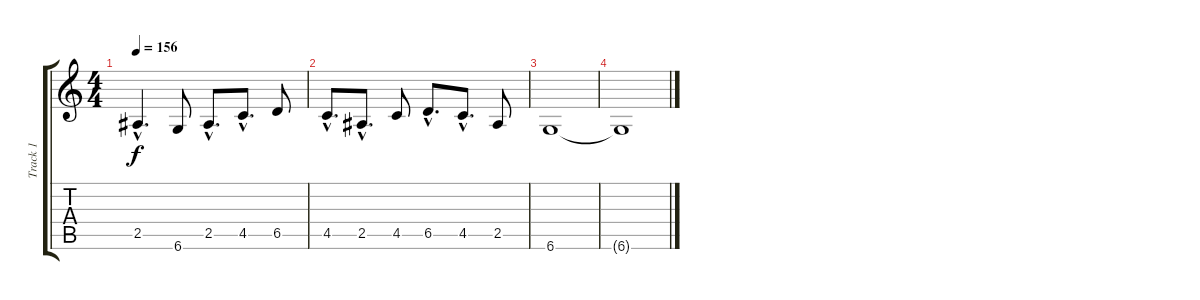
\track ("Track 1" "Track 1") {instrument electricguitarclean}
\staff {score tabs}
\tuning (Eb4 Bb3 Gb3 Db3 Ab2 Db2) {hide}
\ts (4 4)
\tempo 156
\clef g2
\ks c
2.5{hac}.4{d dy f} 6.6.8 2.5{hac}.8{d} 4.5{hac}.8{d} 6.5.8 |
4.5{hac}.8{d} 2.5{hac}.8{d} 4.5.8 6.5{hac}.8{d} 4.5{hac}.8{d} 2.5.8 |
6.6.1 |
6.6{t}.1
